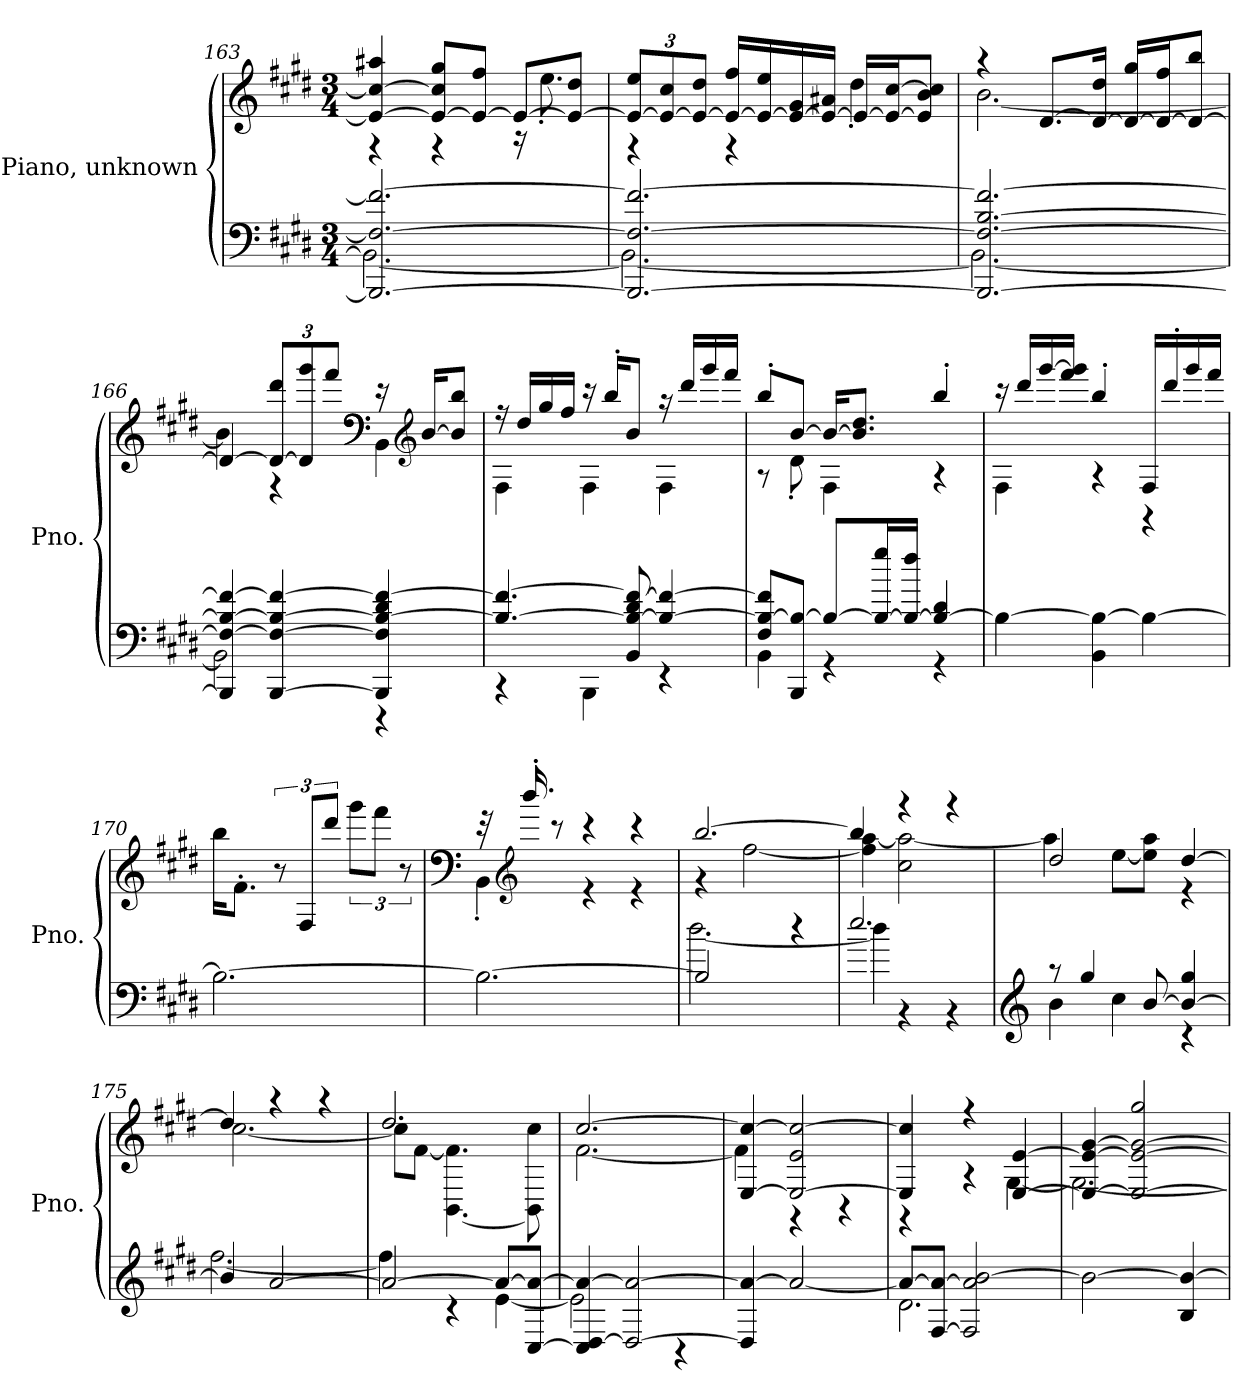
**kern	**kern
*part1	*part1
*staff2	*staff1
*I"Piano, unknown	*
*I'Pno.	*
*clefF4	*clefG2
*k[f#c#g#d#]	*k[f#c#g#d#]
*M3/4	*M3/4
=163	=163
*^	*^
2.BBB/_ 2.F#/_ 2.f#/_	2.BB\_	4e/_ 4cc#/_ 4aa#X/	4r
.	.	8e/_ 8cc#/] 8gg#/L	4r
.	.	8e/_ 8ff#/J	.
.	.	8e/L_	16r
.	.	.	8.ee'\
.	.	8e/_ 8dd#/J	.
!!LO:LB:g=z	!!
=164	=164	=164	=164
*	*	*Xbrackettup	*
2.BBB/_ 2.F#/_ 2.f#/_	2.BB\_	12e/_ 12ee/L	4r
.	.	12e/_ 12cc#/	.
.	.	12e/_ 12dd#/J	.
.	.	16e/_ 16ff#/LL	4r
.	.	16e/_ 16ee/	.
.	.	16e/_ 16g#/	.
.	.	16e/_ 16a#X/JJ	.
.	.	16e/LL_	4dd#'\
.	.	16e/_ [16cc#/J	.
.	.	8e/] 8b/ 8cc#/]J	.
=165	=165	=165	=165
2.BBB/_ 2.F#/_ [2.B/ 2.f#/_	2.BB\_	4r	[2.b\
.	.	[8.d#/L	.
.	.	16d#/_ 16dd#/Jk	.
.	.	16d#/_ 16gg#/LL	.
.	.	16d#/_ 16ff#/J	.
.	.	8d#/_ 8bb/J	.
=166	=166	=166	=166
4BBB/] 4F#/_ 4B/_ 4f#/_	2BB\]	4d#/_	4b\]
[4BBB/ 4F#/_ 4B/_ 4f#/_	.	12d#/_ 12ddd#/L	4r
.	.	12d#/] 12ggg#/	.
.	.	12fff#/J	.
*	*	*clefF4	*
4BBB/] 4F#/] 4B/_ 4d#/ 4f#/_	4r	16r	4BB\
*	*	*clefG2	*
.	.	[16b/KL	.
.	.	8b/] 8bb/J	.
!!LO:LB:g=z	!!
=167	=167	=167	=167
4.B/_ 4.f#/_	4r	16r	4F#\
.	.	16dd#/LL	.
.	.	16gg#/	.
.	.	16ff#/JJ	.
.	4BBB\	16r	4F#\
.	.	16bb'/KL	.
8BB/ 8B/_ 8d#/ 8f#/_	.	8b/J	.
4B/_ 4f#/_	4r	16r	4F#\
.	.	16ddd#/LL	.
.	.	16ggg#/	.
.	.	16fff#/JJ	.
=168	=168	=168	=168
8F#/ 8B/_ 8f#/]L	4BB\	8bb'/L	8r
8BBB/ 8B/_J	.	[8b/J	8d#'\
8B/L_	4r	16b/KL_	4F#\
.	.	8.b/] 8.dd#/J	.
16B/_ 16gg#/L	.	.	.
16B/_ 16ff#/JJ	.	.	.
4B/_ 4d#/	4r	4bb'/	4r
*v	*v	*	*
=169	=169	=169
4B\_	16r	4F#\
.	16ddd#/LL	.
.	[16ggg#/	.
.	16fff#/ 16ggg#/]JJ	.
4BB\ 4B\_	4bb'/	4r
4B\_	16F#/LL	4r
.	16ddd#'/	.
.	16ggg#/	.
.	16fff#/JJ	.
*	*v	*v
!!LO:LB:g=z
=170	=170
2.B\_	16bb\KL
.	8.f#'\J
*	*brackettup
.	12r
.	12F#/L
.	12ddd#/J
.	12ggg#\L
.	12fff#\J
.	12r
=171	=171
*	*clefF4
*	*^
2.B\_	32r	4BB'\
*	*clefG2	*
.	16.bbb'/	.
.	8r	.
.	4r	4r
.	4r	4r
=172	=172	=172
*^	*	*
2B/]	[2.dd#\	[2.bb/	4r
.	.	.	[2ff#\
4r	.	.	.
=173	=173	=173	=173
2.ee/	4dd#\]	4bb/]	4ff#\] [4aa\
.	4r	4r	2cc#\ 2aa\_
.	4r	4r	.
=174	=174	=174	=174
*clefG2	*	*	*
8r	4b\	2dd#/	4aa\]
4gg#/	.	.	.
.	4cc#\	.	[8ee\L
[8b/	.	.	8ee\] 8aa\J
4b/_ 4gg#/	4r	[4dd#/	4r
=175	=175	=175	=175
4b/]	[2.ff#\	4dd#/]	[2.cc#\
[2a/	.	4r	.
.	.	4r	.
!!LO:LB:g=z	!!
=176	=176	=176	=176
2a/_	4ff#\]	2.dd#/	8cc#\L]
.	.	.	[8f#\J
.	4r	.	[4.BB\ 4.f#\]
8a/L_	[4e\	.	.
[8C#/ 8a/_J	.	.	8BB\] 8cc#\
=177	=177	=177	=177
4C#/] [4D#/ 4a/_	2e\]	[2.cc#/	[2.f#\
2D#/_ 2a/_	.	.	.
.	4r	.	.
*v	*v	*	*
=178	=178	=178
4D#/] 4a/_	[4E/ 4cc#/_	4f#\]
2a/_	2E/_ 2e/ 2cc#/_	4r
.	.	4r
=179	=179	=179
*^	*	*
8a/L_	2.d#\	4E/] 4cc#/]	4r
[8F#/ 8a/_J	.	.	.
2F#/] 2a/] [2b/	.	4r	4r
.	.	[4E/ [4e/	[4G#\
*v	*v	*	*
=180	=180	=180
2b\_	4E/_ 4e/_ [4g#/	2.G#\_
.	2E/_ 2e/_ 2g#/_ 2gg#/	.
4B/ 4b/_	.	.
*	*v	*v
=	=
*-	*-
